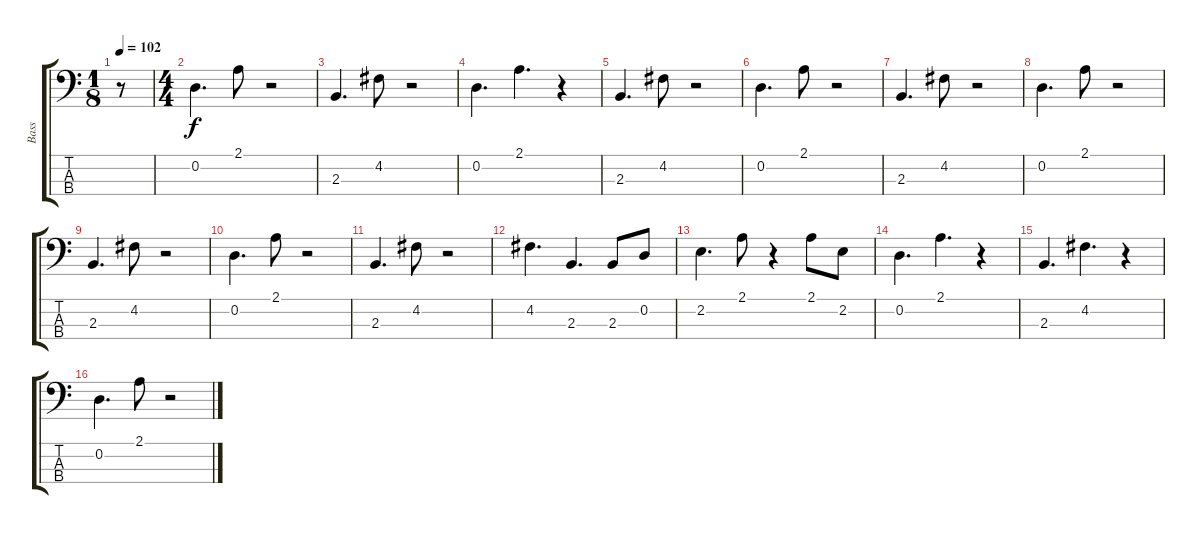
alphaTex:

\track ("Bass" "Bass") {instrument electricbassfinger}
\staff {score tabs}
\tuning (G2 D2 A1 E1) {hide}
\ts (1 8)
\tempo 102
\clef f4
\ks c
r.8{dy f instrument electricbassfinger} |
\ts (4 4)
0.2.4{d} 2.1.8 r.2 |
2.3.4{d} 4.2.8 r.2 |
0.2.4{d} 2.1.4{d} r.4 |
2.3.4{d} 4.2.8 r.2 |
0.2.4{d} 2.1.8 r.2 |
2.3.4{d} 4.2.8 r.2 |
0.2.4{d} 2.1.8 r.2 |
2.3.4{d} 4.2.8 r.2 |
0.2.4{d} 2.1.8 r.2 |
2.3.4{d} 4.2.8 r.2 |
4.2.4{d} 2.3.4{d} 2.3.8 0.2.8 |
2.2.4{d} 2.1.8 r.4 2.1.8 2.2.8 |
0.2.4{d} 2.1.4{d} r.4 |
2.3.4{d} 4.2.4{d} r.4 |
0.2.4{d} 2.1.8 r.2
